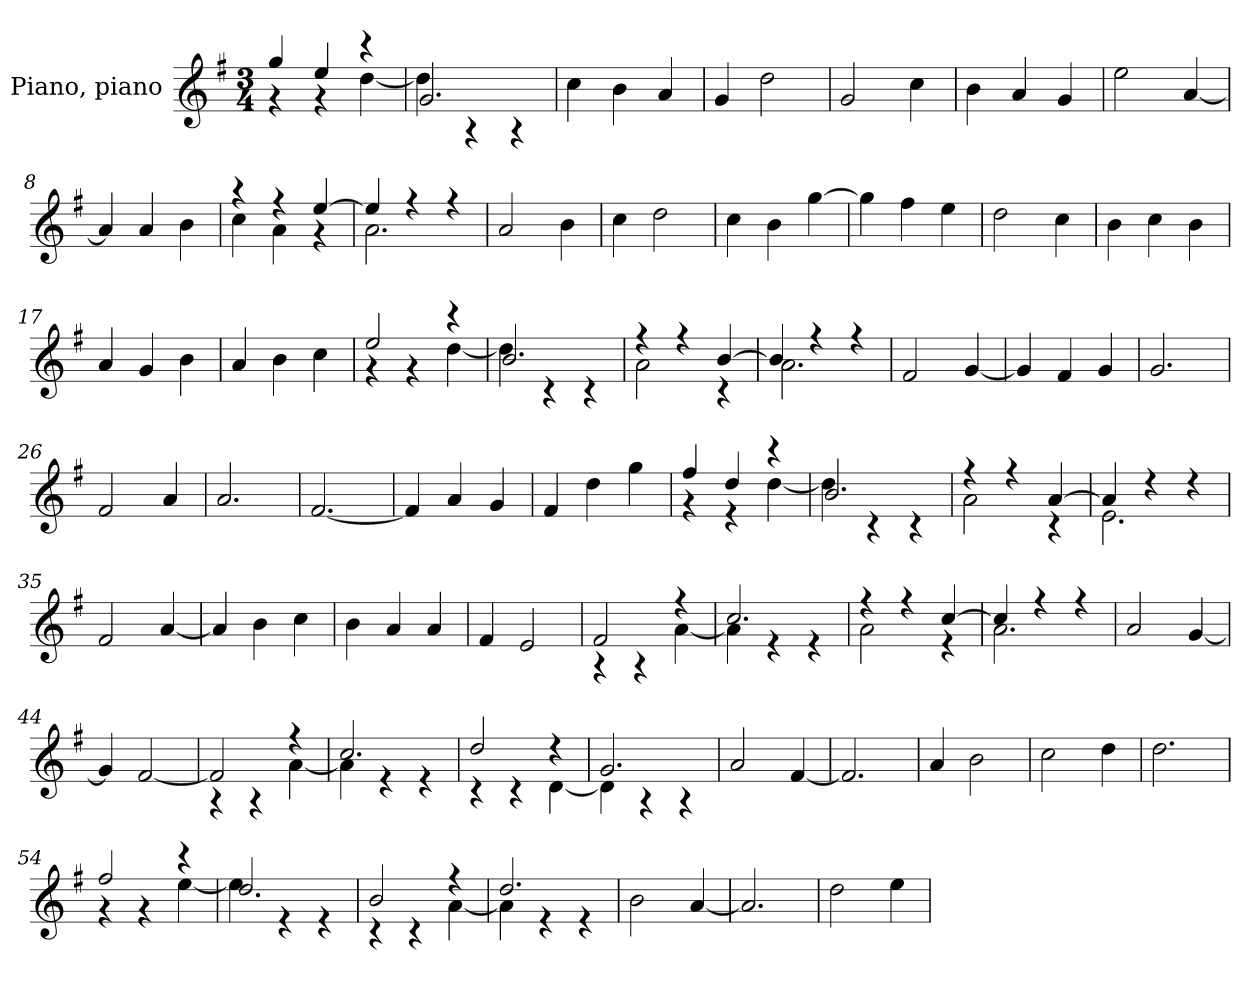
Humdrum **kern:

**kern
*part1
*staff1
*I"Piano, piano
*clefG2
*k[f#]
*M3/4
*MM152
=1
*^
4gg/	4r
4ee/	4r
4r	[4dd\
=2	=2
2.g/	4dd\]
.	4r
.	4r
*v	*v
=3
4cc\
4b\
4a/
=4
4g/
2dd\
=5
2g/
4cc\
=6
4b\
4a/
4g/
=7
2ee\
[4a/
=8
4a/]
4a/
4b\
=9
*^
4r	4cc\
4r	4a\
[4ee/	4r
=10	=10
4ee/]	2.a\
4r	.
4r	.
*v	*v
=11
2a/
4b\
!!LO:LB:g=z
=12
4cc\
2dd\
=13
4cc\
4b\
[4gg\
=14
4gg\]
4ff#\
4ee\
=15
2dd\
4cc\
=16
4b\
4cc\
4b\
=17
4a/
4g/
4b\
=18
4a/
4b\
4cc\
=19
*^
2ee/	4r
.	4r
4r	[4dd\
=20	=20
2.b/	4dd\]
.	4r
.	4r
=21	=21
4r	2a\
4r	.
[4b/	4r
=22	=22
4b/]	2.a\
4r	.
4r	.
*v	*v
=23
2f#/
[4g/
!!LO:LB:g=z
=24
4g/]
4f#/
4g/
=25
2.g/
=26
2f#/
4a/
=27
2.a/
=28
[2.f#/
=29
4f#/]
4a/
4g/
=30
4f#/
4dd\
4gg\
=31
*^
4ff#/	4r
4dd/	4r
4r	[4dd\
=32	=32
2.b/	4dd\]
.	4r
.	4r
=33	=33
4r	2a\
4r	.
[4a/	4r
=34	=34
4a/]	2.e\
4r	.
4r	.
*v	*v
=35
2f#/
[4a/
=36
4a/]
4b\
4cc\
!!LO:LB:g=z
=37
4b\
4a/
4a/
=38
4f#/
2e/
=39
*^
2f#/	4r
.	4r
4r	[4a\
=40	=40
2.cc/	4a\]
.	4r
.	4r
=41	=41
4r	2a\
4r	.
[4cc/	4r
=42	=42
4cc/]	2.a\
4r	.
4r	.
*v	*v
=43
2a/
[4g/
=44
4g/]
[2f#/
=45
*^
2f#/]	4r
.	4r
4r	[4a\
=46	=46
2.cc/	4a\]
.	4r
.	4r
=47	=47
2dd/	4r
.	4r
4r	[4d\
=48	=48
2.g/	4d\]
.	4r
.	4r
*v	*v
!!LO:LB:g=z
=49
2a/
[4f#/
=50
2.f#/]
=51
4a/
2b\
=52
2cc\
4dd\
=53
2.dd\
=54
*^
2ff#/	4r
.	4r
4r	[4ee\
=55	=55
2.dd/	4ee\]
.	4r
.	4r
=56	=56
2b/	4r
.	4r
4r	[4a\
=57	=57
2.dd/	4a\]
.	4r
.	4r
*v	*v
=58
2b\
[4a/
=59
2.a/]
=60
2dd\
4ee\
=
*-
